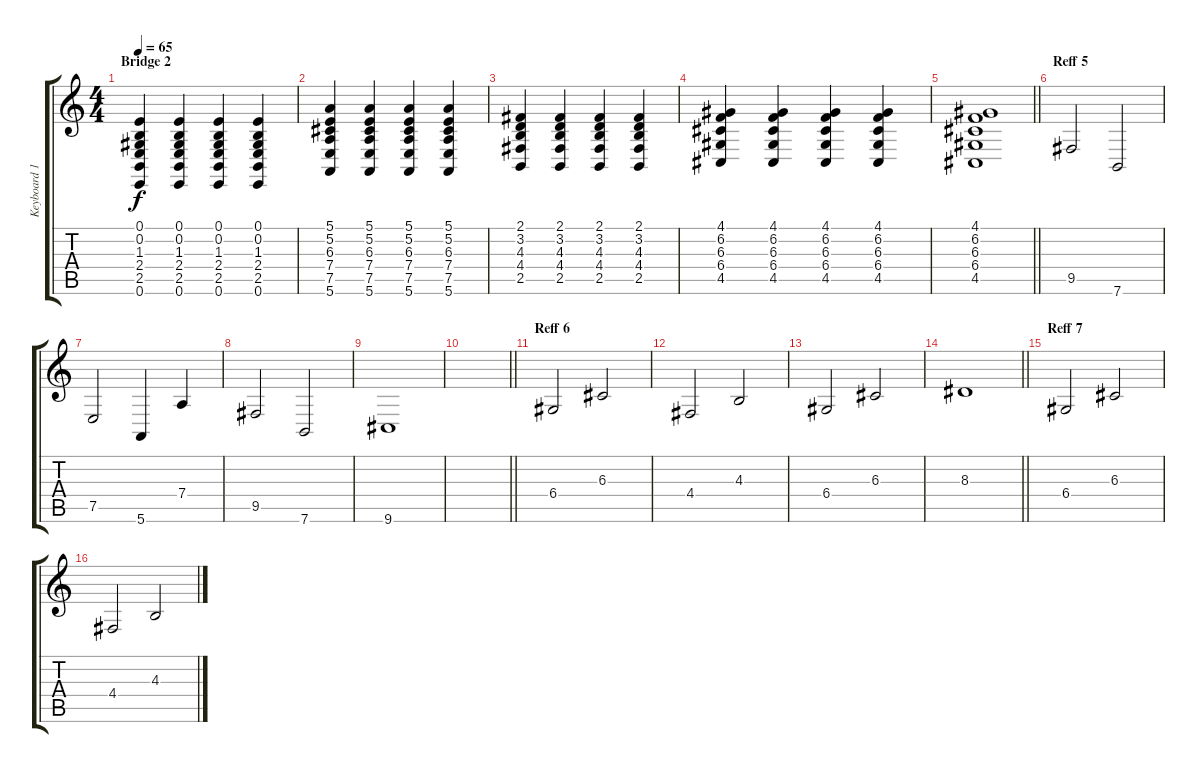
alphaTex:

\track ("Keyboard 1" "Keyboard 1") {instrument stringensemble1}
\staff {score tabs}
\tuning (E4 B3 G3 D3 A2 E2) {hide}
\ts (4 4)
\section ("" "Bridge 2")
\tempo 65
\clef g2
\ks c
(0.1 0.2 1.3 2.4 2.5 0.6).4{dy f volume 10 instrument acousticgrandpiano} (0.1 0.2 1.3 2.4 2.5 0.6).4 (0.1 0.2 1.3 2.4 2.5 0.6).4 (0.1 0.2 1.3 2.4 2.5 0.6).4 |
(5.1 5.2 6.3 7.4 7.5 5.6).4 (5.1 5.2 6.3 7.4 7.5 5.6).4 (5.1 5.2 6.3 7.4 7.5 5.6).4 (5.1 5.2 6.3 7.4 7.5 5.6).4 |
(2.1 3.2 4.3 4.4 2.5).4 (2.1 3.2 4.3 4.4 2.5).4 (2.1 3.2 4.3 4.4 2.5).4 (2.1 3.2 4.3 4.4 2.5).4 |
(4.1 6.2 6.3 6.4 4.5).4 (4.1 6.2 6.3 6.4 4.5).4 (4.1 6.2 6.3 6.4 4.5).4 (4.1 6.2 6.3 6.4 4.5).4 |
\barLineRight lightlight
(4.1 6.2 6.3 6.4 4.5).1 |
\section ("" "Reff 5")
9.5.2{volume 9 instrument stringensemble1} 7.6.2 |
7.5.2 5.6.4 7.4.4 |
9.5.2 7.6.2 |
9.6.1 |
\barLineRight lightlight
|
\section ("" "Reff 6")
6.4.2{volume 12} 6.3.2 |
4.4.2 4.3.2 |
6.4.2 6.3.2 |
\barLineRight lightlight
8.3.1 |
\section ("" "Reff 7")
6.4.2 6.3.2 |
4.4.2 4.3.2
